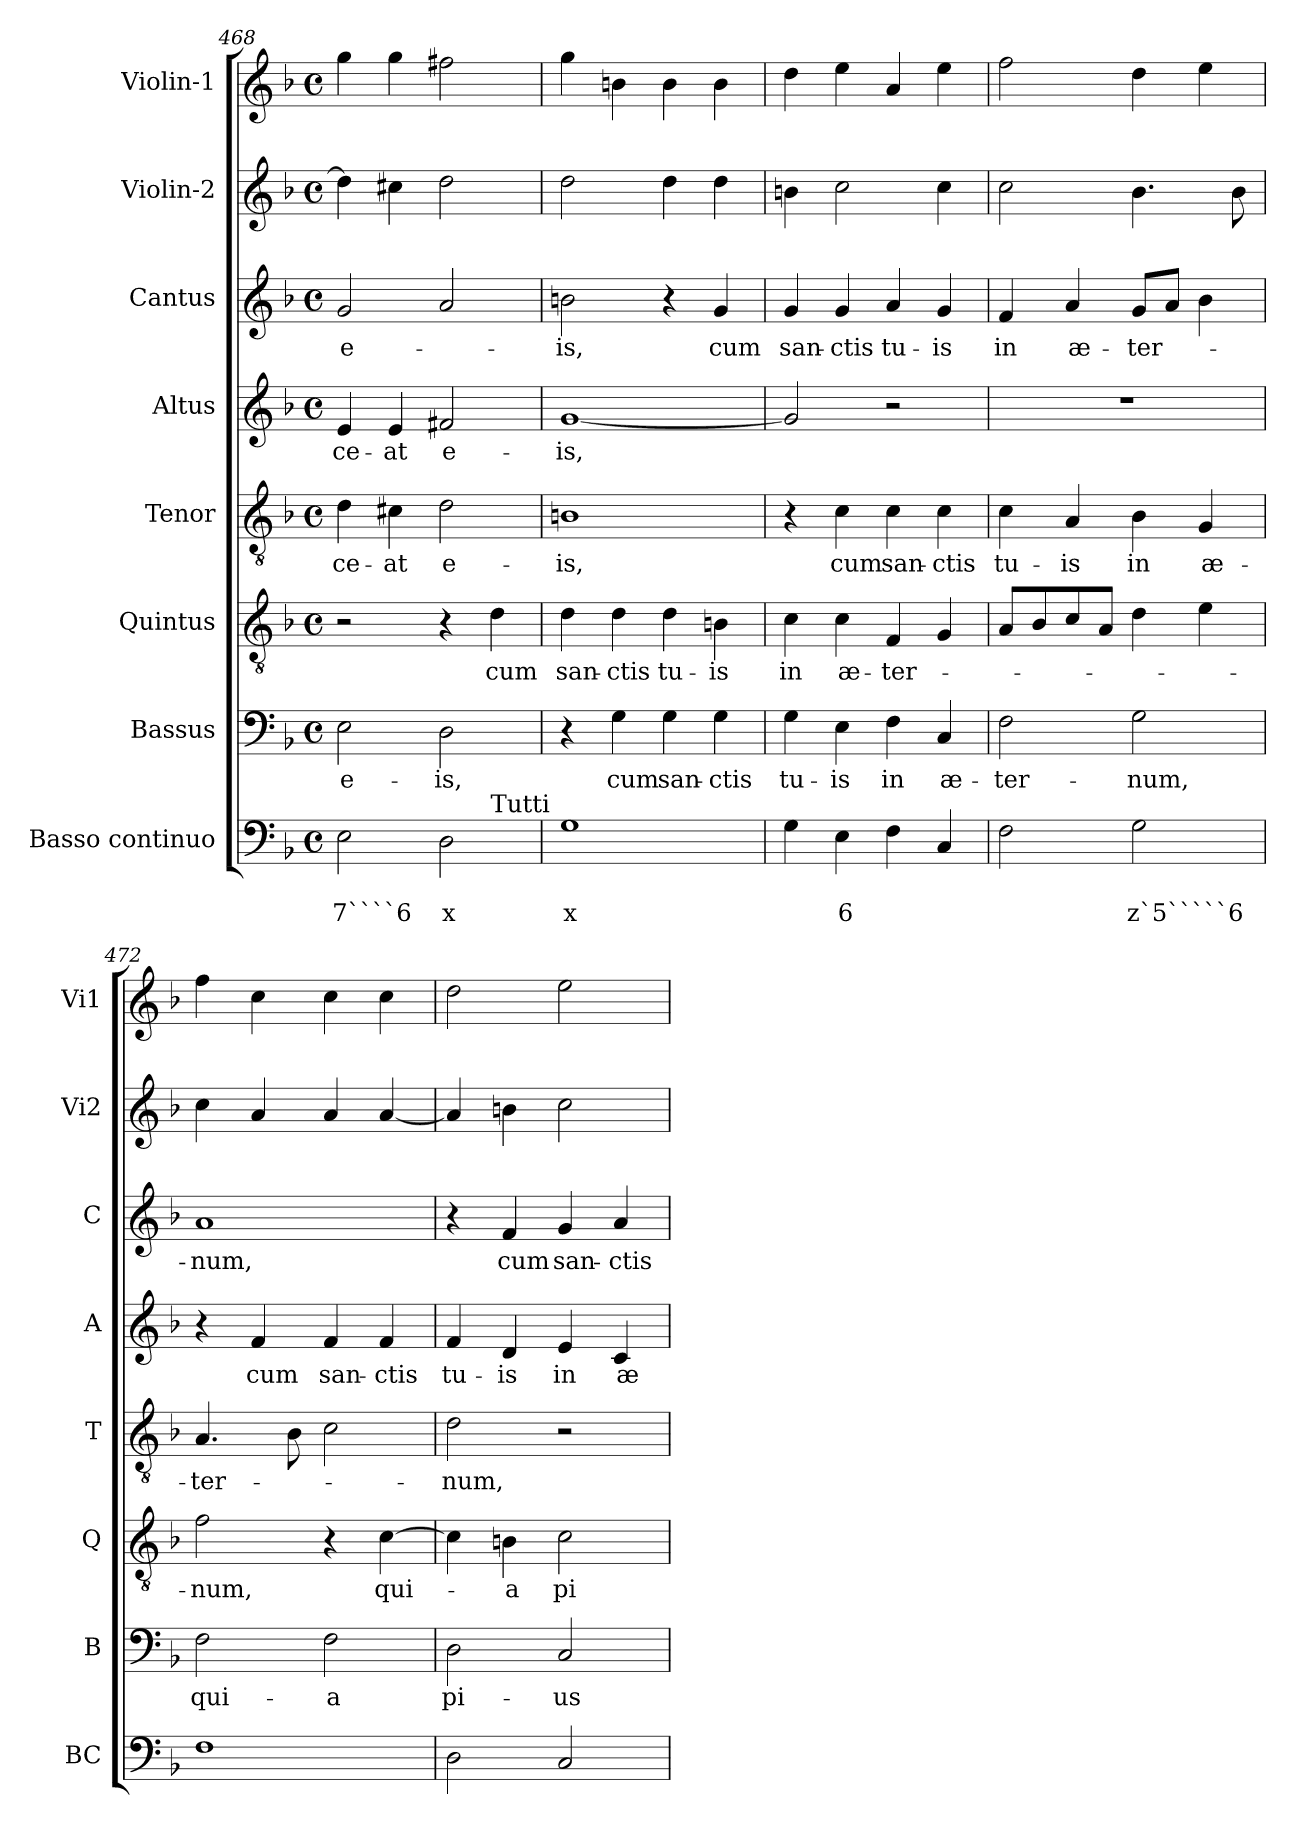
**kern	**text	**text	**kern	**text	**kern	**text	**kern	**text	**kern	**text	**kern	**text	**kern	**kern
*part8	*part8	*part8	*part7	*part7	*part6	*part6	*part5	*part5	*part4	*part4	*part3	*part3	*part2	*part1
*staff8	*staff8	*staff8	*staff7	*staff7	*staff6	*staff6	*staff5	*staff5	*staff4	*staff4	*staff3	*staff3	*staff2	*staff1
*I"Basso continuo	*	*	*I"Bassus	*	*I"Quintus	*	*I"Tenor	*	*I"Altus	*	*I"Cantus	*	*I"Violin-2	*I"Violin-1
*I'BC	*	*	*I'B	*	*I'Q	*	*I'T	*	*I'A	*	*I'C	*	*I'Vi2	*I'Vi1
!!LO:PB:g=z
*clefF4	*	*	*clefF4	*	*clefGv2	*	*clefGv2	*	*clefG2	*	*clefG2	*	*clefG2	*clefG2
*k[b-]	*	*	*k[b-]	*	*k[b-]	*	*k[b-]	*	*k[b-]	*	*k[b-]	*	*k[b-]	*k[b-]
*F:	*	*	*F:	*	*F:	*	*F:	*	*F:	*	*F:	*	*F:	*F:
*M4/4	*	*	*M4/4	*	*M4/4	*	*M4/4	*	*M4/4	*	*M4/4	*	*M4/4	*M4/4
*met(c)	*	*	*met(c)	*	*met(c)	*	*met(c)	*	*met(c)	*	*met(c)	*	*met(c)	*met(c)
=468	=468	=468	=468	=468	=468	=468	=468	=468	=468	=468	=468	=468	=468	=468
!	!	!LO:LY:b	!	!LO:LY:b	!	!	!	!LO:LY:b	!	!LO:LY:b	!	!LO:LY:b	!	!
*^	*	*	*	*	*	*	*	*	*	*	*	*	*	*
2E\	2.ryy	.	7````6	2E\	e-	2r	.	4d\	-ce-	4e/	-ce-	2g/	e-	4dd\]	4gg\
!	!	!	!	!	!	!	!	!	!LO:LY:b	!	!LO:LY:b	!	!	!	!
.	.	.	.	.	.	.	.	4c#X\	-at	4e/	-at	.	.	4cc#X\	4gg\
!	!	!	!LO:LY:b	!	!LO:LY:b	!	!	!	!LO:LY:b	!	!LO:LY:b	!	!	!	!
2D\	.	.	x	2D\	-is,	4r	.	2d\	e-	2f#X/	e-	2a/	.	2dd\	2ff#X\
!	!LO:TX:a:t=Tutti	!	!	!	!	!	!	!	!	!	!	!	!	!	!
!	!	!	!	!	!	!	!LO:LY:b	!	!	!	!	!	!	!	!
.	4ryy	.	.	.	.	4d\	cum	.	.	.	.	.	.	.	.
=469	=469	=469	=469	=469	=469	=469	=469	=469	=469	=469	=469	=469	=469	=469	=469
!	!	!	!LO:LY:b	!	!	!	!LO:LY:b	!	!LO:LY:b	!	!LO:LY:b	!	!LO:LY:b	!	!
*v	*v	*	*	*	*	*	*	*	*	*	*	*	*	*	*
1G	.	x	4r	.	4d\	san-	1Bn	-is,	[1g	-is,	2bn\	-is,	2dd\	4gg\
!	!	!	!	!LO:LY:b	!	!LO:LY:b	!	!	!	!	!	!	!	!
.	.	.	4G\	cum	4d\	-ctis	.	.	.	.	.	.	.	4bn\
!	!	!	!	!LO:LY:b	!	!LO:LY:b	!	!	!	!	!	!	!	!
.	.	.	4G\	san-	4d\	tu-	.	.	.	.	4r	.	4dd\	4b\
!	!	!	!	!LO:LY:b	!	!LO:LY:b	!	!	!	!	!	!LO:LY:b	!	!
.	.	.	4G\	-ctis	4Bn\	-is	.	.	.	.	4g/	cum	4dd\	4b\
=470	=470	=470	=470	=470	=470	=470	=470	=470	=470	=470	=470	=470	=470	=470
!	!	!	!	!LO:LY:b	!	!LO:LY:b	!	!	!	!	!	!LO:LY:b	!	!
4G\	.	.	4G\	tu-	4c\	in	4r	.	2g/]	.	4g/	san-	4bn\	4dd\
!	!	!LO:LY:b	!	!LO:LY:b	!	!LO:LY:b	!	!LO:LY:b	!	!	!	!LO:LY:b	!	!
4E\	.	6	4E\	-is	4c\	æ-	4c\	cum	.	.	4g/	-ctis	2cc\	4ee\
!	!	!	!	!LO:LY:b	!	!LO:LY:b	!	!LO:LY:b	!	!	!	!LO:LY:b	!	!
4F\	.	.	4F\	in	4F/	-ter-	4c\	san-	2r	.	4a/	tu-	.	4a/
!	!	!	!	!LO:LY:b	!	!	!	!LO:LY:b	!	!	!	!LO:LY:b	!	!
4C/	.	.	4C/	æ-	4G/	.	4c\	-ctis	.	.	4g/	-is	4cc\	4ee\
=471	=471	=471	=471	=471	=471	=471	=471	=471	=471	=471	=471	=471	=471	=471
!	!	!	!	!LO:LY:b	!	!	!	!LO:LY:b	!	!	!	!LO:LY:b	!	!
2F\	.	.	2F\	-ter-	8A/L	.	4c\	tu-	1r	.	4f/	in	2cc\	2ff\
.	.	.	.	.	8B-/	.	.	.	.	.	.	.	.	.
!	!	!	!	!	!	!	!	!LO:LY:b	!	!	!	!LO:LY:b	!	!
.	.	.	.	.	8c/	.	4A/	-is	.	.	4a/	æ-	.	.
.	.	.	.	.	8A/J	.	.	.	.	.	.	.	.	.
!	!	!LO:LY:b	!	!LO:LY:b	!	!	!	!LO:LY:b	!	!	!	!LO:LY:b	!	!
2G\	.	z`5`````6	2G\	-num,	4d\	.	4B-\	in	.	.	8g/L	-ter-	4.b-\	4dd\
.	.	.	.	.	.	.	.	.	.	.	8a/J	.	.	.
!	!	!	!	!	!	!	!	!LO:LY:b	!	!	!	!	!	!
.	.	.	.	.	4e\	.	4G/	æ-	.	.	4b-\	.	.	4ee\
.	.	.	.	.	.	.	.	.	.	.	.	.	8b-\	.
=472	=472	=472	=472	=472	=472	=472	=472	=472	=472	=472	=472	=472	=472	=472
!	!	!	!	!LO:LY:b	!	!LO:LY:b	!	!LO:LY:b	!	!	!	!LO:LY:b	!	!
1F	.	.	2F\	qui-	2f\	-num,	4.A/	-ter-	4r	.	1a	-num,	4cc\	4ff\
!	!	!	!	!	!	!	!	!	!	!LO:LY:b	!	!	!	!
.	.	.	.	.	.	.	.	.	4f/	cum	.	.	4a/	4cc\
.	.	.	.	.	.	.	8B-\	.	.	.	.	.	.	.
!	!	!	!	!LO:LY:b	!	!	!	!	!	!LO:LY:b	!	!	!	!
.	.	.	2F\	-a	4r	.	2c\	.	4f/	san-	.	.	4a/	4cc\
!	!	!	!	!	!	!LO:LY:b	!	!	!	!LO:LY:b	!	!	!	!
.	.	.	.	.	[4c\	qui-	.	.	4f/	-ctis	.	.	[4a/	4cc\
!!LO:LB:g=z
=473	=473	=473	=473	=473	=473	=473	=473	=473	=473	=473	=473	=473	=473	=473
!	!	!	!	!LO:LY:b	!	!	!	!LO:LY:b	!	!LO:LY:b	!	!	!	!
2D\	.	.	2D\	pi-	4c\]	.	2d\	-num,	4f/	tu-	4r	.	4a/]	2dd\
!	!	!	!	!	!	!LO:LY:b	!	!	!	!LO:LY:b	!	!LO:LY:b	!	!
.	.	.	.	.	4Bn\	-a	.	.	4d/	-is	4f/	cum	4bn\	.
!	!	!	!	!LO:LY:b	!	!LO:LY:b	!	!	!	!LO:LY:b	!	!LO:LY:b	!	!
2C/	.	.	2C/	-us	2c\	pi-	2r	.	4e/	in	4g/	san-	2cc\	2ee\
!	!	!	!	!	!	!	!	!	!	!LO:LY:b	!	!LO:LY:b	!	!
.	.	.	.	.	.	.	.	.	4c/	æ-	4a/	-ctis	.	.
=	=	=	=	=	=	=	=	=	=	=	=	=	=	=
*-	*-	*-	*-	*-	*-	*-	*-	*-	*-	*-	*-	*-	*-	*-
